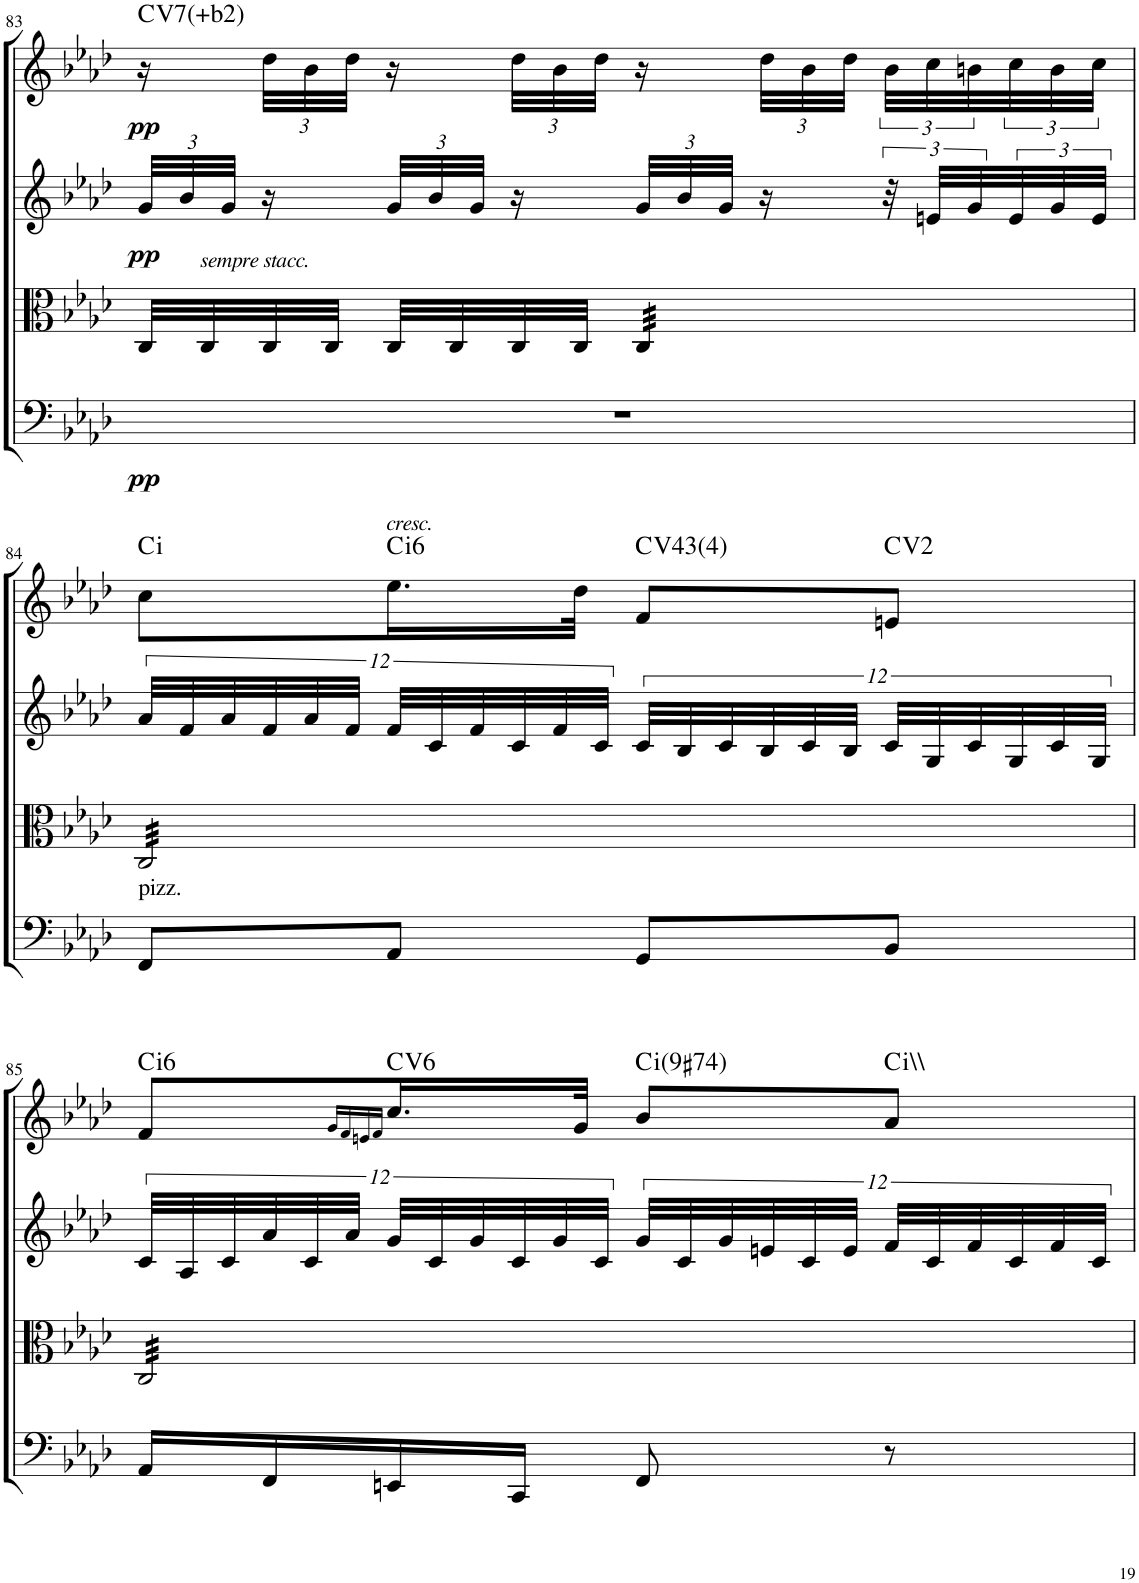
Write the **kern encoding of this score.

**kern	**dynam	**kern	**kern	**dynam	**kern	**dynam	**harte
*part4	*part4	*part3	*part2	*part2	*part1	*part1	*part1
*staff4	*staff4	*staff3	*staff2	*staff2	*staff1	*staff1	*
*I"Cello	*	*I"Viola	*I"2nd Violin	*	*I"1st Violin	*	*
*	*	*I'Vla	*I'Vln	*	*I'Vln	*	*
!!LO:PB:g=z
*clefG2	*	*clefC3	*clefG2	*	*clefG2	*	*
*k[b-e-a-d-]	*	*k[b-e-a-d-]	*k[b-e-a-d-]	*	*k[b-e-a-d-]	*	*
*f:	*	*f:	*f:	*	*f:	*	*
*M2/4	*	*M2/4	*M2/4	*	*M2/4	*	*
*	*	*	*Xbrackettup	*	*	*	*
=83	=83	=83	=83	=83	=83	=83	=83
!	!LO:DY:b	!	!	!LO:DY:b	!	!LO:DY:b	!LO:H:kt=7
2r	pp	32C/LLL	48g/LLL	pp	16r	pp	C:7
.	.	.	48b-/	.	.	.	.
!	!	!LO:TX:a:i:t=sempre stacc.	!	!	!	!	!
.	.	32C/	.	.	.	.	.
.	.	.	48g/JJJ	.	.	.	.
*	*	*	*	*	*Xbrackettup	*	*
.	.	32C/	16r	.	48dd-\LLL	.	.
.	.	.	.	.	48b-\	.	.
.	.	32C/JJJ	.	.	.	.	.
.	.	.	.	.	48dd-\JJJ	.	.
.	.	32C/LLL	48g/LLL	.	16r	.	.
.	.	.	48b-/	.	.	.	.
.	.	32C/	.	.	.	.	.
.	.	.	48g/JJJ	.	.	.	.
.	.	32C/	16r	.	48dd-\LLL	.	.
.	.	.	.	.	48b-\	.	.
.	.	32C/JJJ	.	.	.	.	.
.	.	.	.	.	48dd-\JJJ	.	.
*	*	*tremolo	*	*	*	*	*
.	.	32C/LLL	48g/LLL	.	16r	.	.
.	.	.	48b-/	.	.	.	.
.	.	32C/	.	.	.	.	.
.	.	.	48g/JJJ	.	.	.	.
.	.	32C/	16r	.	48dd-\LLL	.	.
.	.	.	.	.	48b-\	.	.
.	.	32C/	.	.	.	.	.
.	.	.	.	.	48dd-\JJJ	.	.
*	*	*	*brackettup	*	*brackettup	*	*
.	.	32C/	48r	.	48b-\LLL	.	.
.	.	.	48en/LLL	.	48cc\	.	.
.	.	32C/	.	.	.	.	.
.	.	.	48g/	.	48bn\	.	.
.	.	32C/	48e/	.	48cc\	.	.
.	.	.	48g/	.	48b\	.	.
.	.	32C/JJJ	.	.	.	.	.
.	.	.	48e/JJJ	.	48cc\JJJ	.	.
!!LO:LB:g=z
=84	=84	=84	=84	=84	=84	=84	=84
!LO:TX:a:t=pizz.	!	!	!	!	!	!	!LO:H:kt=i
8FF/L	.	32C/LLL	48a-/LLL	.	8cc\L	.	.
.	.	.	48f/	.	.	.	.
.	.	32C/	.	.	.	.	.
.	.	.	48a-/	.	.	.	.
.	.	32C/	48f/	.	.	.	.
.	.	.	48a-/	.	.	.	.
.	.	32C/	.	.	.	.	.
.	.	.	48f/JJJ	.	.	.	.
!	!	!	!	!	!LO:TX:a:i:t=cresc.	!	!LO:H:kt=i
8AA-/J	.	32C/	48f/LLL	.	16.ee-\L	.	.
.	.	.	48c/	.	.	.	.
.	.	32C/	.	.	.	.	.
.	.	.	48f/	.	.	.	.
.	.	32C/	48c/	.	.	.	.
.	.	.	48f/	.	.	.	.
.	.	32C/	.	.	32dd-\JJk	.	.
.	.	.	48c/JJJ	.	.	.	.
!	!	!	!	!	!	!	!LO:H:kt=43
8GG/L	.	32C/	48c/LLL	.	8f/L	.	C:maj(4)
.	.	.	48B-/	.	.	.	.
.	.	32C/	.	.	.	.	.
.	.	.	48c/	.	.	.	.
.	.	32C/	48B-/	.	.	.	.
.	.	.	48c/	.	.	.	.
.	.	32C/	.	.	.	.	.
.	.	.	48B-/JJJ	.	.	.	.
8BB-/J	.	32C/	48c/LLL	.	8en/J	.	C:maj(2)
.	.	.	48G/	.	.	.	.
.	.	32C/	.	.	.	.	.
.	.	.	48c/	.	.	.	.
.	.	32C/	48G/	.	.	.	.
.	.	.	48c/	.	.	.	.
.	.	32C/JJJ	.	.	.	.	.
.	.	.	48G/JJJ	.	.	.	.
!!LO:LB:g=z
=85	=85	=85	=85	=85	=85	=85	=85
!	!	!	!	!	!	!	!LO:H:kt=i
16AA-/LL	.	32C/LLL	48c/LLL	.	8f/L	.	.
.	.	.	48A-/	.	.	.	.
.	.	32C/	.	.	.	.	.
.	.	.	48c/	.	.	.	.
16FF/	.	32C/	48a-/	.	.	.	.
.	.	.	48c/	.	.	.	.
.	.	32C/	.	.	.	.	.
.	.	.	48a-/JJJ	.	.	.	.
.	.	.	.	.	16qg/LL	.	.
.	.	.	.	.	16qf/	.	.
.	.	.	.	.	16qen/	.	.
.	.	.	.	.	16qf/JJ	.	.
!	!	!	!	!	!	!	!LO:H:kt=6
16EEn/	.	32C/	48g/LLL	.	16.cc/L	.	C:maj6
.	.	.	48c/	.	.	.	.
.	.	32C/	.	.	.	.	.
.	.	.	48g/	.	.	.	.
16CC/JJ	.	32C/	48c/	.	.	.	.
.	.	.	48g/	.	.	.	.
.	.	32C/	.	.	32g/JJk	.	.
.	.	.	48c/JJJ	.	.	.	.
!	!	!	!	!	!	!	!LO:H:kt=i
8FF/	.	32C/	48g/LLL	.	8b-/L	.	.
.	.	.	48c/	.	.	.	.
.	.	32C/	.	.	.	.	.
.	.	.	48g/	.	.	.	.
.	.	32C/	48en/	.	.	.	.
.	.	.	48c/	.	.	.	.
.	.	32C/	.	.	.	.	.
.	.	.	48e/JJJ	.	.	.	.
!	!	!	!	!	!	!	!LO:H:kt=i
8r	.	32C/	48f/LLL	.	8a-/J	.	.
.	.	.	48c/	.	.	.	.
.	.	32C/	.	.	.	.	.
.	.	.	48f/	.	.	.	.
.	.	32C/	48c/	.	.	.	.
.	.	.	48f/	.	.	.	.
.	.	32C/JJJ	.	.	.	.	.
*	*	*Xtremolo	*	*	*	*	*
.	.	.	48c/JJJ	.	.	.	.
=	=	=	=	=	=	=	=
*-	*-	*-	*-	*-	*-	*-	*-
